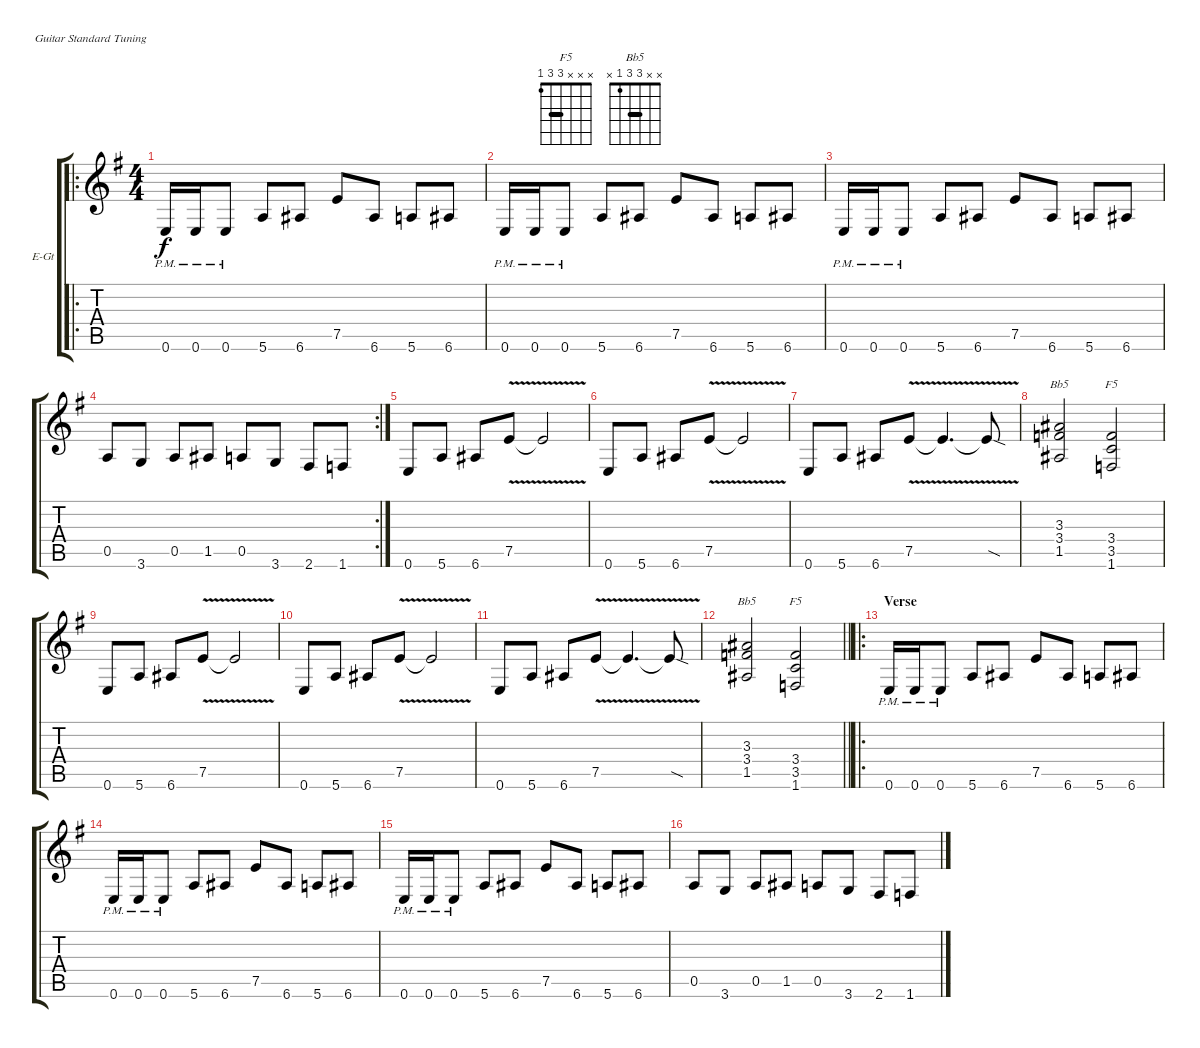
\defaultSystemsLayout 4
\bracketExtendMode groupsimilarinstruments
\firstSystemTrackNameOrientation horizontal
\otherSystemsTrackNameOrientation horizontal
\track ("Guitar 4" "E-Gt") {instrument distortionguitar}
\staff {score tabs}
\tuning (E4 B3 G3 D3 A2 E2)
\chord ("F5" x x x 3 3 1) {barre 3}
\chord ("Bb5" x x 3 3 1 x) {barre 3}
\ro
\ts (4 4)
\tempo (188 hide)
\clef g2
\ks g
0.6{pm}.16{dy f} 0.6{pm}.16 0.6{pm}.8 5.6.8 6.6.8 7.5.8 6.6.8 5.6.8 6.6.8 |
0.6{pm}.16 0.6{pm}.16 0.6{pm}.8 5.6.8 6.6.8 7.5.8 6.6.8 5.6.8 6.6.8 |
0.6{pm}.16 0.6{pm}.16 0.6{pm}.8 5.6.8 6.6.8 7.5.8 6.6.8 5.6.8 6.6.8 |
\rc 2
0.5.8 3.6.8 0.5.8 1.5.8 0.5.8 3.6.8 2.6.8 1.6.8 |
0.6.8 5.6.8 6.6.8 7.5{v}.8 7.5{v t}.2 |
0.6.8 5.6.8 6.6.8 7.5{v}.8 7.5{v t}.2 |
0.6.8 5.6.8 6.6.8 7.5{v}.8 7.5{v t}.4{d} 7.5{sod t}.8 |
(1.5 3.4 3.3).2{ch "Bb5"} (1.6 3.5 3.4).2{ch "F5"} |
0.6.8 5.6.8 6.6.8 7.5{v}.8 7.5{v t}.2 |
0.6.8 5.6.8 6.6.8 7.5{v}.8 7.5{v t}.2 |
0.6.8 5.6.8 6.6.8 7.5{v}.8 7.5{v t}.4{d} 7.5{sod t}.8 |
\barLineRight lightlight
(1.5 3.4 3.3).2{ch "Bb5"} (1.6 3.5 3.4).2{ch "F5"} |
\ro
\section ("" "Verse")
0.6{pm}.16 0.6{pm}.16 0.6{pm}.8 5.6.8 6.6.8 7.5.8 6.6.8 5.6.8 6.6.8 |
0.6{pm}.16 0.6{pm}.16 0.6{pm}.8 5.6.8 6.6.8 7.5.8 6.6.8 5.6.8 6.6.8 |
0.6{pm}.16 0.6{pm}.16 0.6{pm}.8 5.6.8 6.6.8 7.5.8 6.6.8 5.6.8 6.6.8 |
0.5.8 3.6.8 0.5.8 1.5.8 0.5.8 3.6.8 2.6.8 1.6.8
